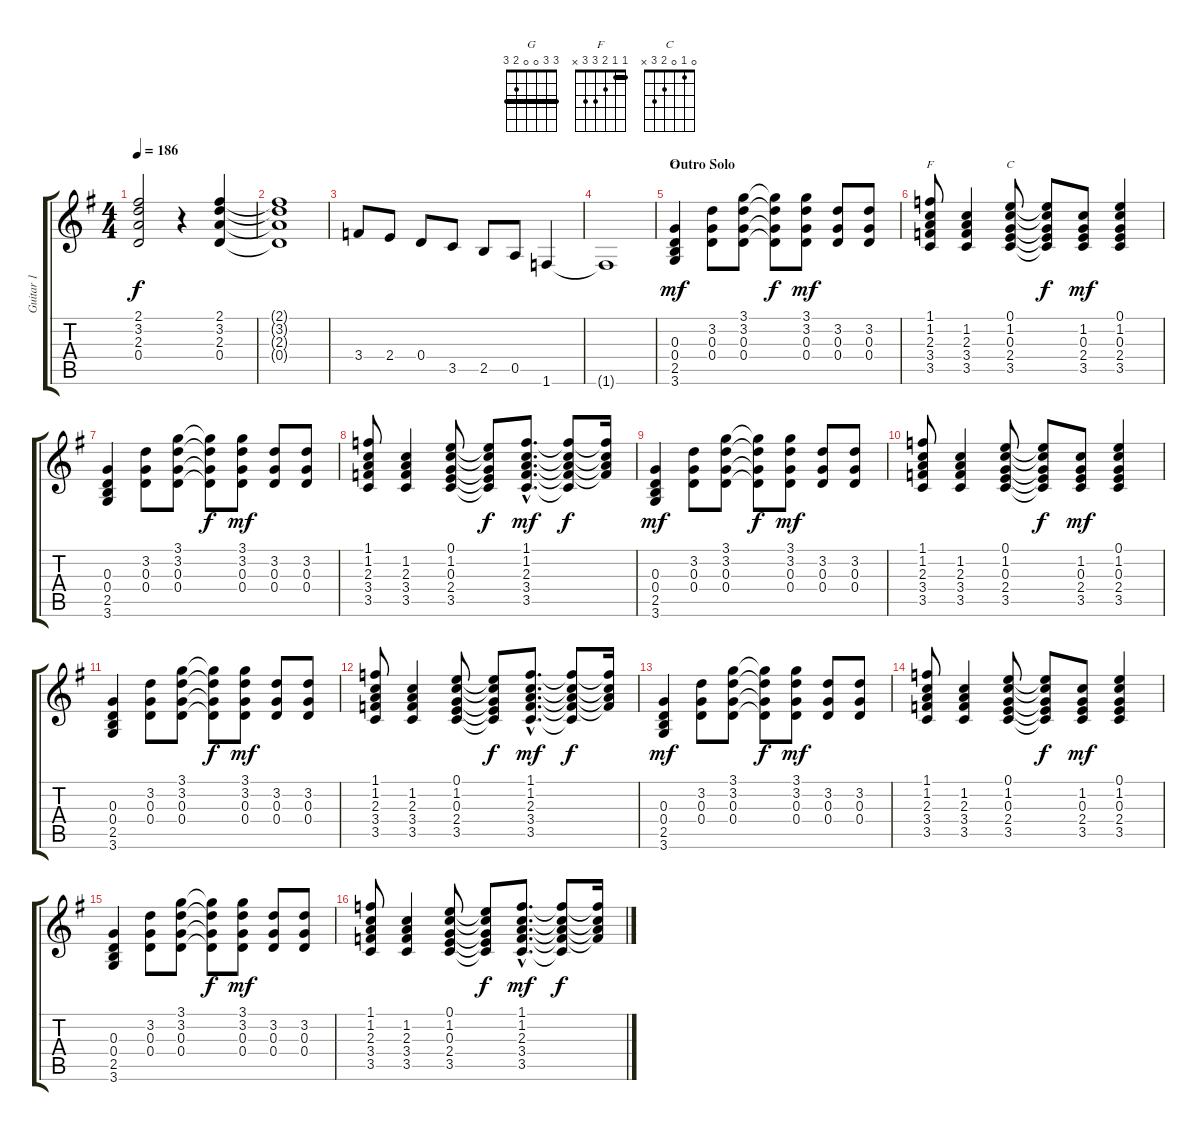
\track ("Guitar 1" "Guitar 1") {instrument electricguitarmuted}
\staff {score tabs}
\tuning (E4 B3 G3 D3 A2 E2) {hide}
\chord ("G" 3 3 0 0 2 3) {barre 3}
\chord ("F" 1 1 2 3 3 x) {barre 1}
\chord ("C" 0 1 0 2 3 x)
\ts (4 4)
\tempo 186
\clef g2
\ks g
(2.1 3.2 2.3 0.4).2{dy f} r.4 (2.1 3.2 2.3 0.4).4 |
(2.1{t} 3.2{t} 2.3{t} 0.4{t}).1 |
3.4.8 2.4.8 0.4.8 3.5.8 2.5.8 0.5.8 1.6.4 |
1.6{t}.1 |
\section ("" "Outro Solo")
(0.3 0.4 2.5 3.6).4{ch "G" dy mf} (3.2 0.3 0.4).8 (3.1 3.2 0.3 0.4).8 (3.1{t} 3.2{t} 0.3{t} 0.4{t}).8{dy f} (3.1 3.2 0.3 0.4).8{dy mf} (3.2 0.3 0.4).8 (3.2 0.3 0.4).8 |
(1.1 1.2 2.3 3.4 3.5).8{ch "F"} (1.2 2.3 3.4 3.5).4 (0.1 1.2 0.3 2.4 3.5).8{ch "C"} (0.1{t} 1.2{t} 0.3{t} 2.4{t} 3.5{t}).8{dy f} (1.2 0.3 2.4 3.5).8{dy mf} (0.1 1.2 0.3 2.4 3.5).4 |
(0.3 0.4 2.5 3.6).4 (3.2 0.3 0.4).8 (3.1 3.2 0.3 0.4).8 (3.1{t} 3.2{t} 0.3{t} 0.4{t}).8{dy f} (3.1 3.2 0.3 0.4).8{dy mf} (3.2 0.3 0.4).8 (3.2 0.3 0.4).8 |
(1.1 1.2 2.3 3.4 3.5).8 (1.2 2.3 3.4 3.5).4 (0.1 1.2 0.3 2.4 3.5).8 (0.1{t} 1.2{t} 0.3{t} 2.4{t} 3.5{t}).8{dy f} (1.1{hac} 1.2{hac} 2.3{hac} 3.4{hac} 3.5{hac}).8{d dy mf} (1.1{t} 1.2{t} 2.3{t} 3.4{t} 3.5{t}).8{dy f} (1.1{t} 1.2{t} 2.3{t} 3.4{t}).16 |
(0.3 0.4 2.5 3.6).4{dy mf} (3.2 0.3 0.4).8 (3.1 3.2 0.3 0.4).8 (3.1{t} 3.2{t} 0.3{t} 0.4{t}).8{dy f} (3.1 3.2 0.3 0.4).8{dy mf} (3.2 0.3 0.4).8 (3.2 0.3 0.4).8 |
(1.1 1.2 2.3 3.4 3.5).8 (1.2 2.3 3.4 3.5).4 (0.1 1.2 0.3 2.4 3.5).8 (0.1{t} 1.2{t} 0.3{t} 2.4{t} 3.5{t}).8{dy f} (1.2 0.3 2.4 3.5).8{dy mf} (0.1 1.2 0.3 2.4 3.5).4 |
(0.3 0.4 2.5 3.6).4 (3.2 0.3 0.4).8 (3.1 3.2 0.3 0.4).8 (3.1{t} 3.2{t} 0.3{t} 0.4{t}).8{dy f} (3.1 3.2 0.3 0.4).8{dy mf} (3.2 0.3 0.4).8 (3.2 0.3 0.4).8 |
(1.1 1.2 2.3 3.4 3.5).8 (1.2 2.3 3.4 3.5).4 (0.1 1.2 0.3 2.4 3.5).8 (0.1{t} 1.2{t} 0.3{t} 2.4{t} 3.5{t}).8{dy f} (1.1{hac} 1.2{hac} 2.3{hac} 3.4{hac} 3.5{hac}).8{d dy mf} (1.1{t} 1.2{t} 2.3{t} 3.4{t} 3.5{t}).8{dy f} (1.1{t} 1.2{t} 2.3{t} 3.4{t}).16 |
(0.3 0.4 2.5 3.6).4{dy mf} (3.2 0.3 0.4).8 (3.1 3.2 0.3 0.4).8 (3.1{t} 3.2{t} 0.3{t} 0.4{t}).8{dy f} (3.1 3.2 0.3 0.4).8{dy mf} (3.2 0.3 0.4).8 (3.2 0.3 0.4).8 |
(1.1 1.2 2.3 3.4 3.5).8 (1.2 2.3 3.4 3.5).4 (0.1 1.2 0.3 2.4 3.5).8 (0.1{t} 1.2{t} 0.3{t} 2.4{t} 3.5{t}).8{dy f} (1.2 0.3 2.4 3.5).8{dy mf} (0.1 1.2 0.3 2.4 3.5).4 |
(0.3 0.4 2.5 3.6).4 (3.2 0.3 0.4).8 (3.1 3.2 0.3 0.4).8 (3.1{t} 3.2{t} 0.3{t} 0.4{t}).8{dy f} (3.1 3.2 0.3 0.4).8{dy mf} (3.2 0.3 0.4).8 (3.2 0.3 0.4).8 |
(1.1 1.2 2.3 3.4 3.5).8 (1.2 2.3 3.4 3.5).4 (0.1 1.2 0.3 2.4 3.5).8 (0.1{t} 1.2{t} 0.3{t} 2.4{t} 3.5{t}).8{dy f} (1.1{hac} 1.2{hac} 2.3{hac} 3.4{hac} 3.5{hac}).8{d dy mf} (1.1{t} 1.2{t} 2.3{t} 3.4{t} 3.5{t}).8{dy f} (1.1{t} 1.2{t} 2.3{t} 3.4{t}).16
